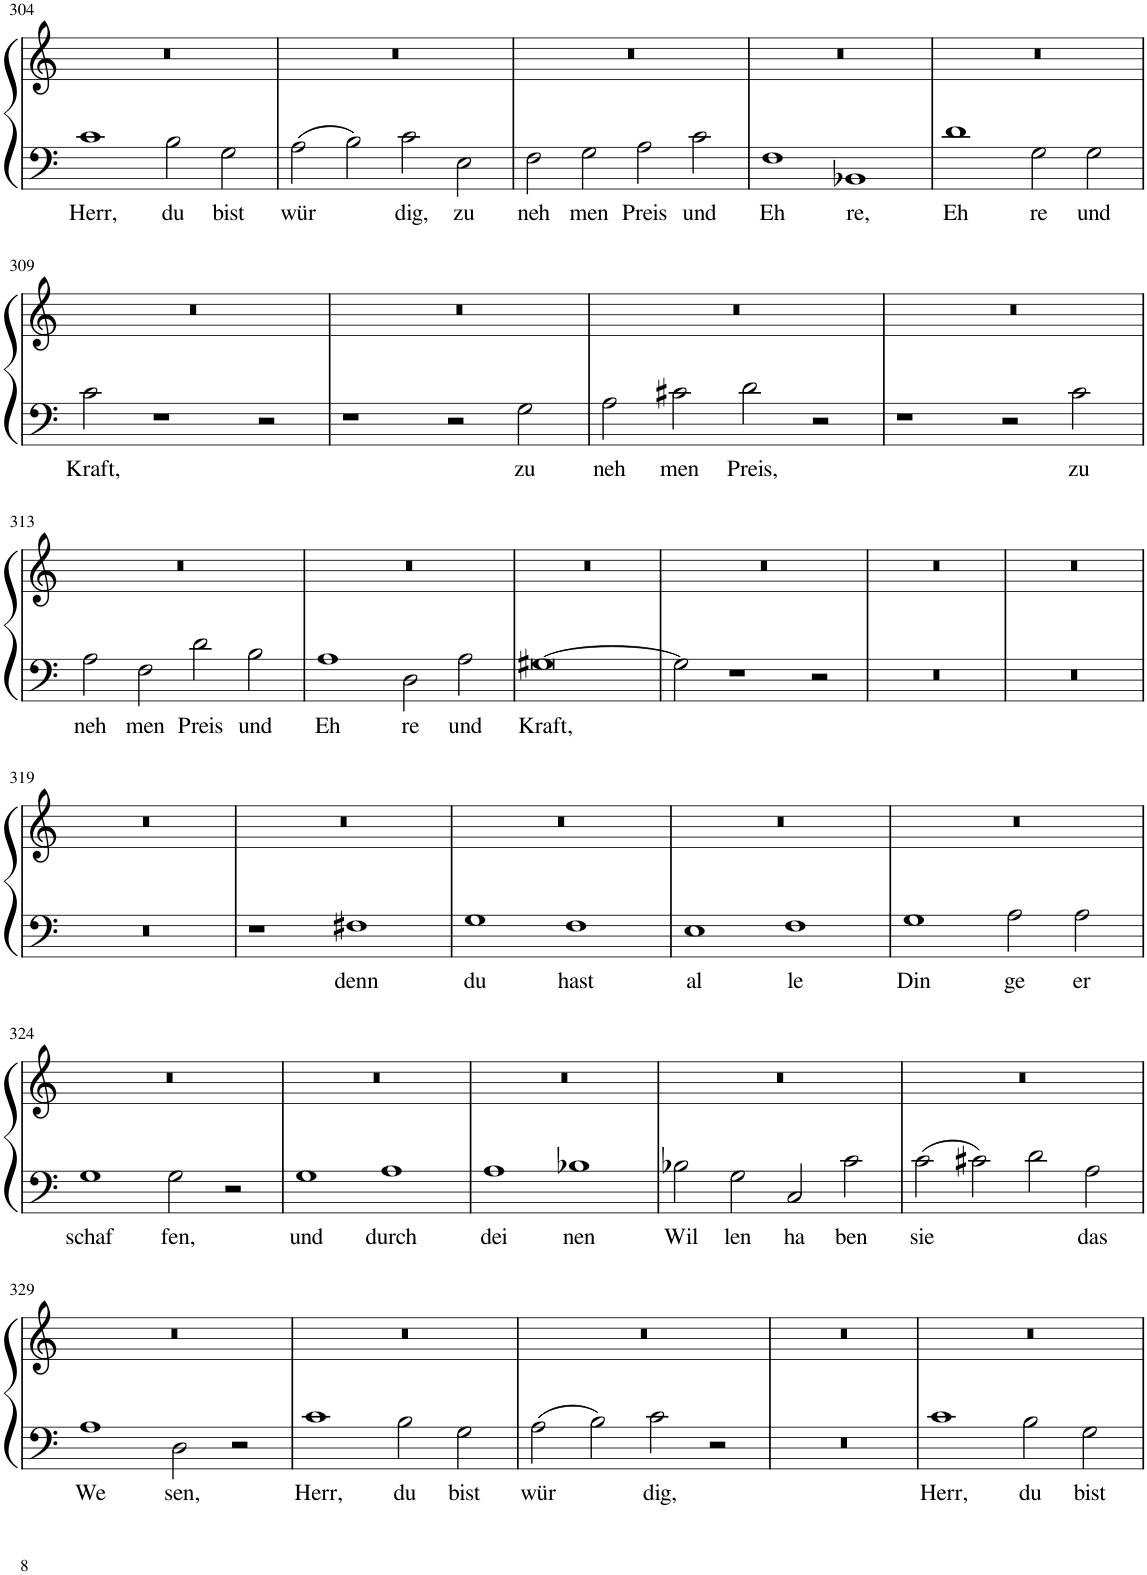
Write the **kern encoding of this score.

**kern	**text	**kern
*part1	*part1	*part1
*staff2	*staff2	*staff1
*I"Piano	*	*
*I'Pno.	*	*
!!LO:PB:g=z
*clefF4	*	*clefG2
*k[]	*	*k[]
*M4/2	*	*M4/2
=304	=304	=304
!	!LO:LY:b	!
1c	Herr,	0r
!	!LO:LY:b	!
2B\	du	.
!	!LO:LY:b	!
2G\	bist	.
=305	=305	=305
!	!LO:LY:b	!
2A\	wür	0r
2B\	.	.
!	!LO:LY:b	!
2c\	dig,	.
!	!LO:LY:b	!
2E\	zu	.
=306	=306	=306
!	!LO:LY:b	!
2F\	neh	0r
!	!LO:LY:b	!
2G\	men	.
!	!LO:LY:b	!
2A\	Preis	.
!	!LO:LY:b	!
2c\	und	.
=307	=307	=307
!	!LO:LY:b	!
1F	Eh	0r
!	!LO:LY:b	!
1BB-X	re,	.
=308	=308	=308
!	!LO:LY:b	!
1d	Eh	0r
!	!LO:LY:b	!
2G\	re	.
!	!LO:LY:b	!
2G\	und	.
!!LO:LB:g=z
=309	=309	=309
!	!LO:LY:b	!
2c\	Kraft,	0r
1r	.	.
2r	.	.
=310	=310	=310
1r	.	0r
2r	.	.
!	!LO:LY:b	!
2G\	zu	.
=311	=311	=311
!	!LO:LY:b	!
2A\	neh	0r
!	!LO:LY:b	!
2c#X\	men	.
!	!LO:LY:b	!
2d\	Preis,	.
2r	.	.
=312	=312	=312
1r	.	0r
2r	.	.
!	!LO:LY:b	!
2c\	zu	.
!!LO:LB:g=z
=313	=313	=313
!	!LO:LY:b	!
2A\	neh	0r
!	!LO:LY:b	!
2F\	men	.
!	!LO:LY:b	!
2d\	Preis	.
!	!LO:LY:b	!
2B\	und	.
=314	=314	=314
!	!LO:LY:b	!
1A	Eh	0r
!	!LO:LY:b	!
2D\	re	.
!	!LO:LY:b	!
2A\	und	.
=315	=315	=315
!	!LO:LY:b	!
[0G#X	Kraft,	0r
=316	=316	=316
2G#\]	.	0r
1r	.	.
2r	.	.
=317	=317	=317
0r	.	0r
=318	=318	=318
0r	.	0r
!!LO:LB:g=z
=319	=319	=319
0r	.	0r
=320	=320	=320
1r	.	0r
!	!LO:LY:b	!
1F#X	denn	.
=321	=321	=321
!	!LO:LY:b	!
1G	du	0r
!	!LO:LY:b	!
1F	hast	.
=322	=322	=322
!	!LO:LY:b	!
1E	al	0r
!	!LO:LY:b	!
1F	le	.
=323	=323	=323
!	!LO:LY:b	!
1G	Din	0r
!	!LO:LY:b	!
2A\	ge	.
!	!LO:LY:b	!
2A\	er	.
!!LO:LB:g=z
=324	=324	=324
!	!LO:LY:b	!
1G	schaf	0r
!	!LO:LY:b	!
2G\	fen,	.
2r	.	.
=325	=325	=325
!	!LO:LY:b	!
1G	und	0r
!	!LO:LY:b	!
1A	durch	.
=326	=326	=326
!	!LO:LY:b	!
1A	dei	0r
!	!LO:LY:b	!
1B-X	nen	.
=327	=327	=327
!	!LO:LY:b	!
2B-X\	Wil	0r
!	!LO:LY:b	!
2G\	len	.
!	!LO:LY:b	!
2C/	ha	.
!	!LO:LY:b	!
2c\	ben	.
=328	=328	=328
!	!LO:LY:b	!
2c\	sie	0r
2c#X\	.	.
2d\	.	.
!	!LO:LY:b	!
2A\	das	.
!!LO:LB:g=z
=329	=329	=329
!	!LO:LY:b	!
1A	We	0r
!	!LO:LY:b	!
2D\	sen,	.
2r	.	.
=330	=330	=330
!	!LO:LY:b	!
1c	Herr,	0r
!	!LO:LY:b	!
2B\	du	.
!	!LO:LY:b	!
2G\	bist	.
=331	=331	=331
!	!LO:LY:b	!
2A\	wür	0r
2B\	.	.
!	!LO:LY:b	!
2c\	dig,	.
2r	.	.
=332	=332	=332
0r	.	0r
=333	=333	=333
!	!LO:LY:b	!
1c	Herr,	0r
!	!LO:LY:b	!
2B\	du	.
!	!LO:LY:b	!
2G\	bist	.
=	=	=
*-	*-	*-
